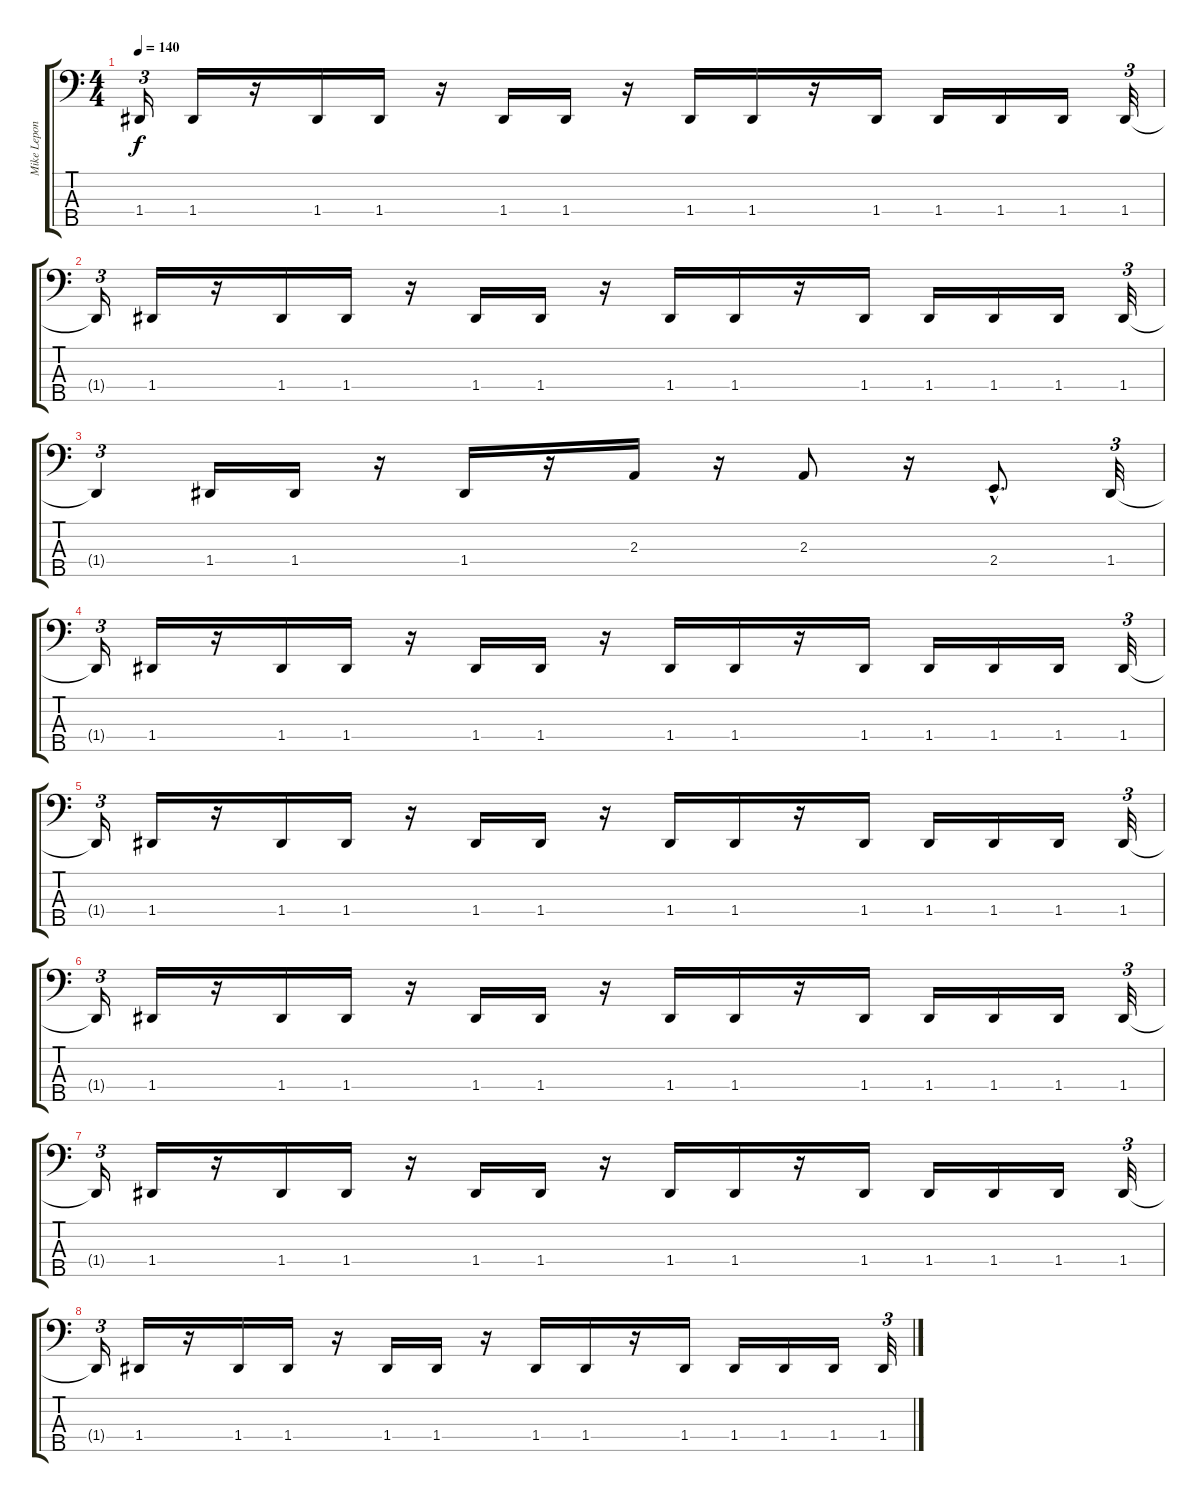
\track ("Mike Lepond" "Mike Lepon") {instrument electricbasspick}
\staff {score tabs}
\tuning (F2 C2 G1 D1 A0) {hide}
\ts (4 4)
\tempo 140
\clef f4
\ks c
1.4{t}.16{tu (3 2) dy f} 1.4.16 r.16 1.4.16 1.4.16 r.16 1.4.16 1.4.16 r.16 1.4.16 1.4.16 r.16 1.4.16 1.4.16 1.4.16 1.4.16 1.4.32{tu (3 2)} |
1.4{t}.16{tu (3 2)} 1.4.16 r.16 1.4.16 1.4.16 r.16 1.4.16 1.4.16 r.16 1.4.16 1.4.16 r.16 1.4.16 1.4.16 1.4.16 1.4.16 1.4.32{tu (3 2)} |
1.4{t}.4{tu (3 2)} 1.4.16 1.4.16 r.16 1.4.16 r.16 2.3.16 r.16 2.3.8 r.16 2.4{hac}.8{d} 1.4.32{tu (3 2)} |
1.4{t}.16{tu (3 2)} 1.4.16 r.16 1.4.16 1.4.16 r.16 1.4.16 1.4.16 r.16 1.4.16 1.4.16 r.16 1.4.16 1.4.16 1.4.16 1.4.16 1.4.32{tu (3 2)} |
1.4{t}.16{tu (3 2)} 1.4.16 r.16 1.4.16 1.4.16 r.16 1.4.16 1.4.16 r.16 1.4.16 1.4.16 r.16 1.4.16 1.4.16 1.4.16 1.4.16 1.4.32{tu (3 2)} |
1.4{t}.16{tu (3 2)} 1.4.16 r.16 1.4.16 1.4.16 r.16 1.4.16 1.4.16 r.16 1.4.16 1.4.16 r.16 1.4.16 1.4.16 1.4.16 1.4.16 1.4.32{tu (3 2)} |
1.4{t}.16{tu (3 2)} 1.4.16 r.16 1.4.16 1.4.16 r.16 1.4.16 1.4.16 r.16 1.4.16 1.4.16 r.16 1.4.16 1.4.16 1.4.16 1.4.16 1.4.32{tu (3 2)} |
1.4{t}.16{tu (3 2)} 1.4.16 r.16 1.4.16 1.4.16 r.16 1.4.16 1.4.16 r.16 1.4.16 1.4.16 r.16 1.4.16 1.4.16 1.4.16 1.4.16 1.4.32{tu (3 2)}
